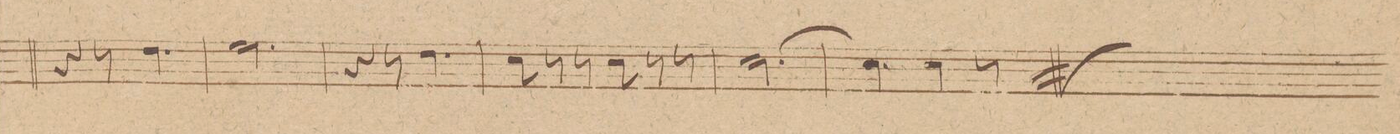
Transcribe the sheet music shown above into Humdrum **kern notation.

**kern	**dynam
*I"Clarino 1mo in C	*
*clefG2	*
*k[]	*
*M6/8	*
4r	.
8r	.
4.dd\	.
=88	=88
2.ee\L	.
=89	=89
4r	.
8r	.
4.dd\	.
=90	=90
8cc\	.
8r	.
8r	.
8cc\	.
8r	.
8r	.
=91	=91
[2.cc\	.
=92	=92
4.cc\]	.
4cc\	.
8r	.
==	==
*-	*-
